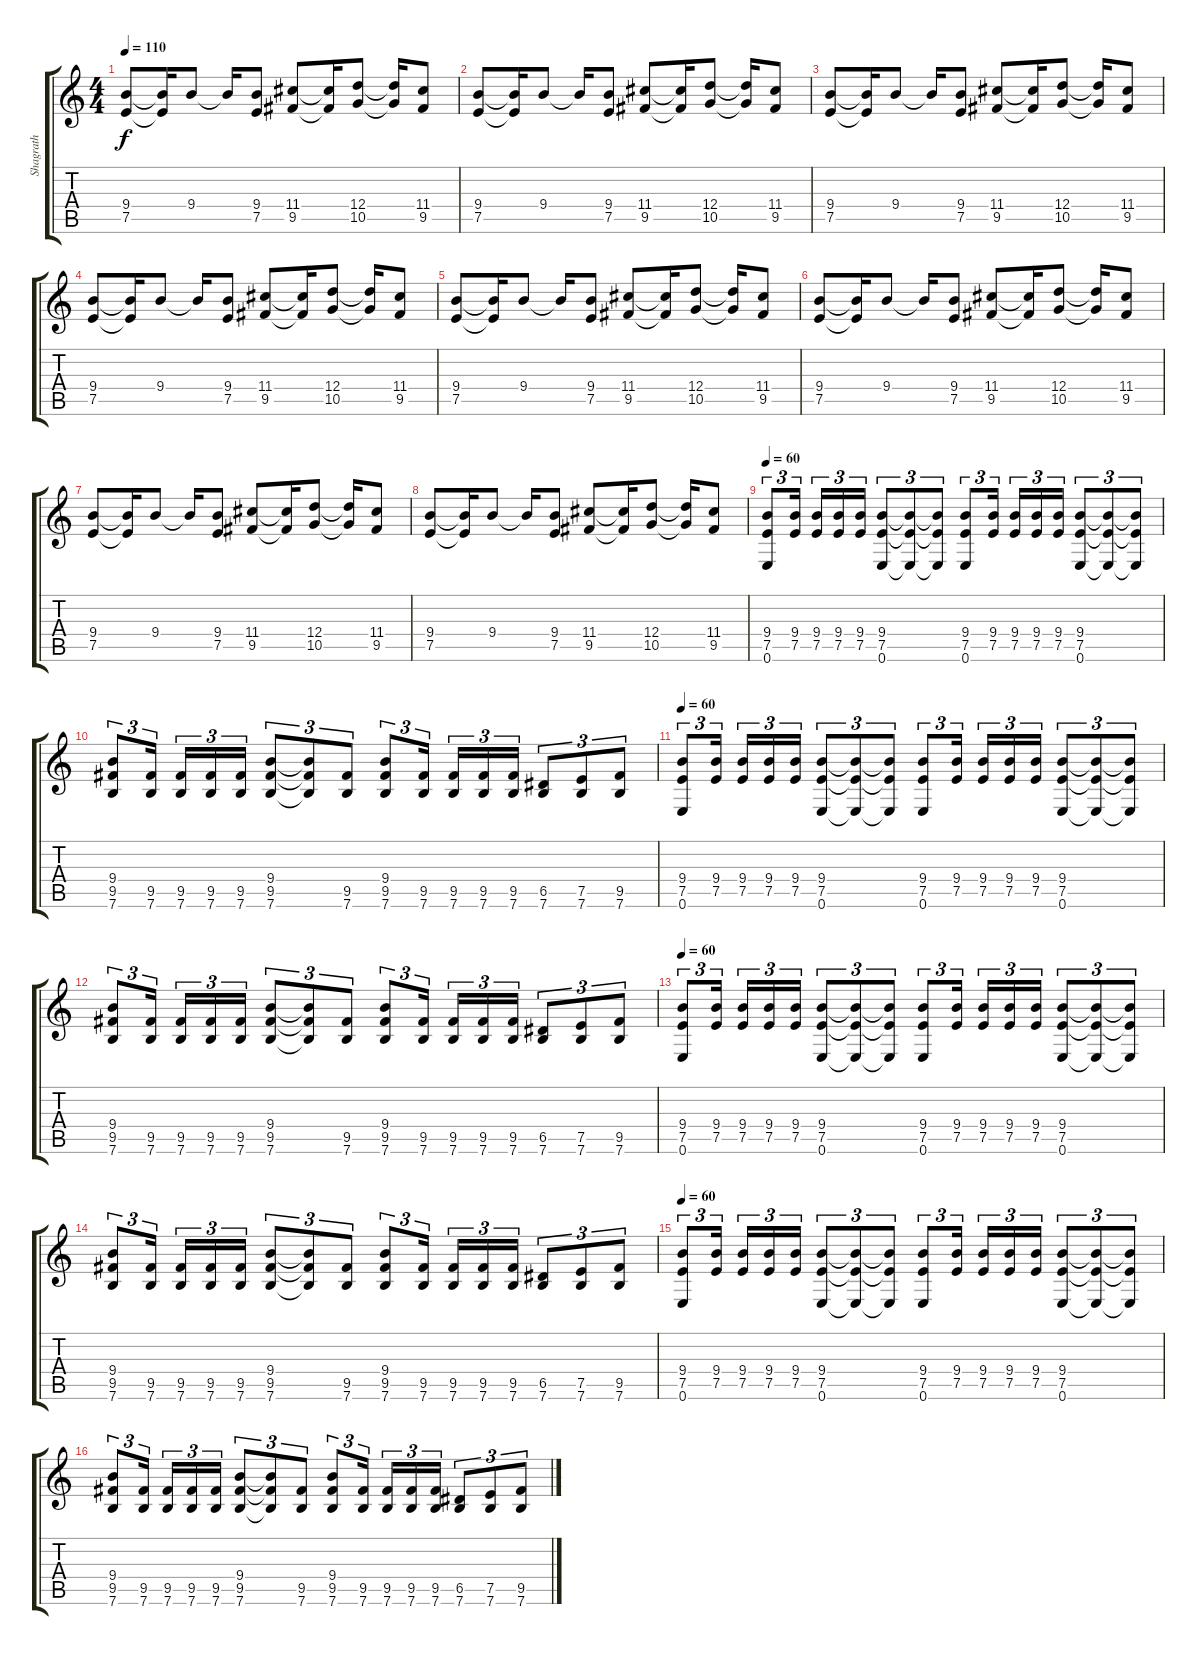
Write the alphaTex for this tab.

\track ("Shagrath" "Shagrath") {instrument distortionguitar}
\staff {score tabs}
\tuning (E4 B3 G3 D3 A2 E2) {hide}
\ts (4 4)
\tempo 110
\clef g2
\ks c
(9.4 7.5).8{dy f instrument distortionguitar} (9.4{t} 7.5{t}).16 9.4.8 9.4{t}.16 (9.4 7.5).8 (11.4 9.5).8 (11.4{t} 9.5{t}).16 (12.4 10.5).8 (12.4{t} 10.5{t}).16 (11.4 9.5).8 |
(9.4 7.5).8 (9.4{t} 7.5{t}).16 9.4.8 9.4{t}.16 (9.4 7.5).8 (11.4 9.5).8 (11.4{t} 9.5{t}).16 (12.4 10.5).8 (12.4{t} 10.5{t}).16 (11.4 9.5).8 |
(9.4 7.5).8 (9.4{t} 7.5{t}).16 9.4.8 9.4{t}.16 (9.4 7.5).8 (11.4 9.5).8 (11.4{t} 9.5{t}).16 (12.4 10.5).8 (12.4{t} 10.5{t}).16 (11.4 9.5).8 |
(9.4 7.5).8 (9.4{t} 7.5{t}).16 9.4.8 9.4{t}.16 (9.4 7.5).8 (11.4 9.5).8 (11.4{t} 9.5{t}).16 (12.4 10.5).8 (12.4{t} 10.5{t}).16 (11.4 9.5).8 |
(9.4 7.5).8 (9.4{t} 7.5{t}).16 9.4.8 9.4{t}.16 (9.4 7.5).8 (11.4 9.5).8 (11.4{t} 9.5{t}).16 (12.4 10.5).8 (12.4{t} 10.5{t}).16 (11.4 9.5).8 |
(9.4 7.5).8 (9.4{t} 7.5{t}).16 9.4.8 9.4{t}.16 (9.4 7.5).8 (11.4 9.5).8 (11.4{t} 9.5{t}).16 (12.4 10.5).8 (12.4{t} 10.5{t}).16 (11.4 9.5).8 |
(9.4 7.5).8 (9.4{t} 7.5{t}).16 9.4.8 9.4{t}.16 (9.4 7.5).8 (11.4 9.5).8 (11.4{t} 9.5{t}).16 (12.4 10.5).8 (12.4{t} 10.5{t}).16 (11.4 9.5).8 |
(9.4 7.5).8 (9.4{t} 7.5{t}).16 9.4.8 9.4{t}.16 (9.4 7.5).8 (11.4 9.5).8 (11.4{t} 9.5{t}).16 (12.4 10.5).8 (12.4{t} 10.5{t}).16 (11.4 9.5).8 |
\tempo 60
(9.4 7.5 0.6).8{tu (3 2)} (9.4 7.5).16{tu (3 2)} (9.4 7.5).16{tu (3 2)} (9.4 7.5).16{tu (3 2)} (9.4 7.5).16{tu (3 2)} (9.4 7.5 0.6).8{tu (3 2)} (9.4{t} 7.5{t} 0.6{t}).8{tu (3 2)} (9.4{t} 7.5{t} 0.6{t}).8{tu (3 2)} (9.4 7.5 0.6).8{tu (3 2)} (9.4 7.5).16{tu (3 2)} (9.4 7.5).16{tu (3 2)} (9.4 7.5).16{tu (3 2)} (9.4 7.5).16{tu (3 2)} (9.4 7.5 0.6).8{tu (3 2)} (9.4{t} 7.5{t} 0.6{t}).8{tu (3 2)} (9.4{t} 7.5{t} 0.6{t}).8{tu (3 2)} |
(9.4 9.5 7.6).8{tu (3 2)} (9.5 7.6).16{tu (3 2)} (9.5 7.6).16{tu (3 2)} (9.5 7.6).16{tu (3 2)} (9.5 7.6).16{tu (3 2)} (9.4 9.5 7.6).8{tu (3 2)} (9.4{t} 9.5{t} 7.6{t}).8{tu (3 2)} (9.5 7.6).8{tu (3 2)} (9.4 9.5 7.6).8{tu (3 2)} (9.5 7.6).16{tu (3 2)} (9.5 7.6).16{tu (3 2)} (9.5 7.6).16{tu (3 2)} (9.5 7.6).16{tu (3 2)} (6.5 7.6).8{tu (3 2)} (7.5 7.6).8{tu (3 2)} (9.5 7.6).8{tu (3 2)} |
\tempo 60
(9.4 7.5 0.6).8{tu (3 2)} (9.4 7.5).16{tu (3 2)} (9.4 7.5).16{tu (3 2)} (9.4 7.5).16{tu (3 2)} (9.4 7.5).16{tu (3 2)} (9.4 7.5 0.6).8{tu (3 2)} (9.4{t} 7.5{t} 0.6{t}).8{tu (3 2)} (9.4{t} 7.5{t} 0.6{t}).8{tu (3 2)} (9.4 7.5 0.6).8{tu (3 2)} (9.4 7.5).16{tu (3 2)} (9.4 7.5).16{tu (3 2)} (9.4 7.5).16{tu (3 2)} (9.4 7.5).16{tu (3 2)} (9.4 7.5 0.6).8{tu (3 2)} (9.4{t} 7.5{t} 0.6{t}).8{tu (3 2)} (9.4{t} 7.5{t} 0.6{t}).8{tu (3 2)} |
(9.4 9.5 7.6).8{tu (3 2)} (9.5 7.6).16{tu (3 2)} (9.5 7.6).16{tu (3 2)} (9.5 7.6).16{tu (3 2)} (9.5 7.6).16{tu (3 2)} (9.4 9.5 7.6).8{tu (3 2)} (9.4{t} 9.5{t} 7.6{t}).8{tu (3 2)} (9.5 7.6).8{tu (3 2)} (9.4 9.5 7.6).8{tu (3 2)} (9.5 7.6).16{tu (3 2)} (9.5 7.6).16{tu (3 2)} (9.5 7.6).16{tu (3 2)} (9.5 7.6).16{tu (3 2)} (6.5 7.6).8{tu (3 2)} (7.5 7.6).8{tu (3 2)} (9.5 7.6).8{tu (3 2)} |
\tempo 60
(9.4 7.5 0.6).8{tu (3 2)} (9.4 7.5).16{tu (3 2)} (9.4 7.5).16{tu (3 2)} (9.4 7.5).16{tu (3 2)} (9.4 7.5).16{tu (3 2)} (9.4 7.5 0.6).8{tu (3 2)} (9.4{t} 7.5{t} 0.6{t}).8{tu (3 2)} (9.4{t} 7.5{t} 0.6{t}).8{tu (3 2)} (9.4 7.5 0.6).8{tu (3 2)} (9.4 7.5).16{tu (3 2)} (9.4 7.5).16{tu (3 2)} (9.4 7.5).16{tu (3 2)} (9.4 7.5).16{tu (3 2)} (9.4 7.5 0.6).8{tu (3 2)} (9.4{t} 7.5{t} 0.6{t}).8{tu (3 2)} (9.4{t} 7.5{t} 0.6{t}).8{tu (3 2)} |
(9.4 9.5 7.6).8{tu (3 2)} (9.5 7.6).16{tu (3 2)} (9.5 7.6).16{tu (3 2)} (9.5 7.6).16{tu (3 2)} (9.5 7.6).16{tu (3 2)} (9.4 9.5 7.6).8{tu (3 2)} (9.4{t} 9.5{t} 7.6{t}).8{tu (3 2)} (9.5 7.6).8{tu (3 2)} (9.4 9.5 7.6).8{tu (3 2)} (9.5 7.6).16{tu (3 2)} (9.5 7.6).16{tu (3 2)} (9.5 7.6).16{tu (3 2)} (9.5 7.6).16{tu (3 2)} (6.5 7.6).8{tu (3 2)} (7.5 7.6).8{tu (3 2)} (9.5 7.6).8{tu (3 2)} |
\tempo 60
(9.4 7.5 0.6).8{tu (3 2)} (9.4 7.5).16{tu (3 2)} (9.4 7.5).16{tu (3 2)} (9.4 7.5).16{tu (3 2)} (9.4 7.5).16{tu (3 2)} (9.4 7.5 0.6).8{tu (3 2)} (9.4{t} 7.5{t} 0.6{t}).8{tu (3 2)} (9.4{t} 7.5{t} 0.6{t}).8{tu (3 2)} (9.4 7.5 0.6).8{tu (3 2)} (9.4 7.5).16{tu (3 2)} (9.4 7.5).16{tu (3 2)} (9.4 7.5).16{tu (3 2)} (9.4 7.5).16{tu (3 2)} (9.4 7.5 0.6).8{tu (3 2)} (9.4{t} 7.5{t} 0.6{t}).8{tu (3 2)} (9.4{t} 7.5{t} 0.6{t}).8{tu (3 2)} |
(9.4 9.5 7.6).8{tu (3 2)} (9.5 7.6).16{tu (3 2)} (9.5 7.6).16{tu (3 2)} (9.5 7.6).16{tu (3 2)} (9.5 7.6).16{tu (3 2)} (9.4 9.5 7.6).8{tu (3 2)} (9.4{t} 9.5{t} 7.6{t}).8{tu (3 2)} (9.5 7.6).8{tu (3 2)} (9.4 9.5 7.6).8{tu (3 2)} (9.5 7.6).16{tu (3 2)} (9.5 7.6).16{tu (3 2)} (9.5 7.6).16{tu (3 2)} (9.5 7.6).16{tu (3 2)} (6.5 7.6).8{tu (3 2)} (7.5 7.6).8{tu (3 2)} (9.5 7.6).8{tu (3 2)}
